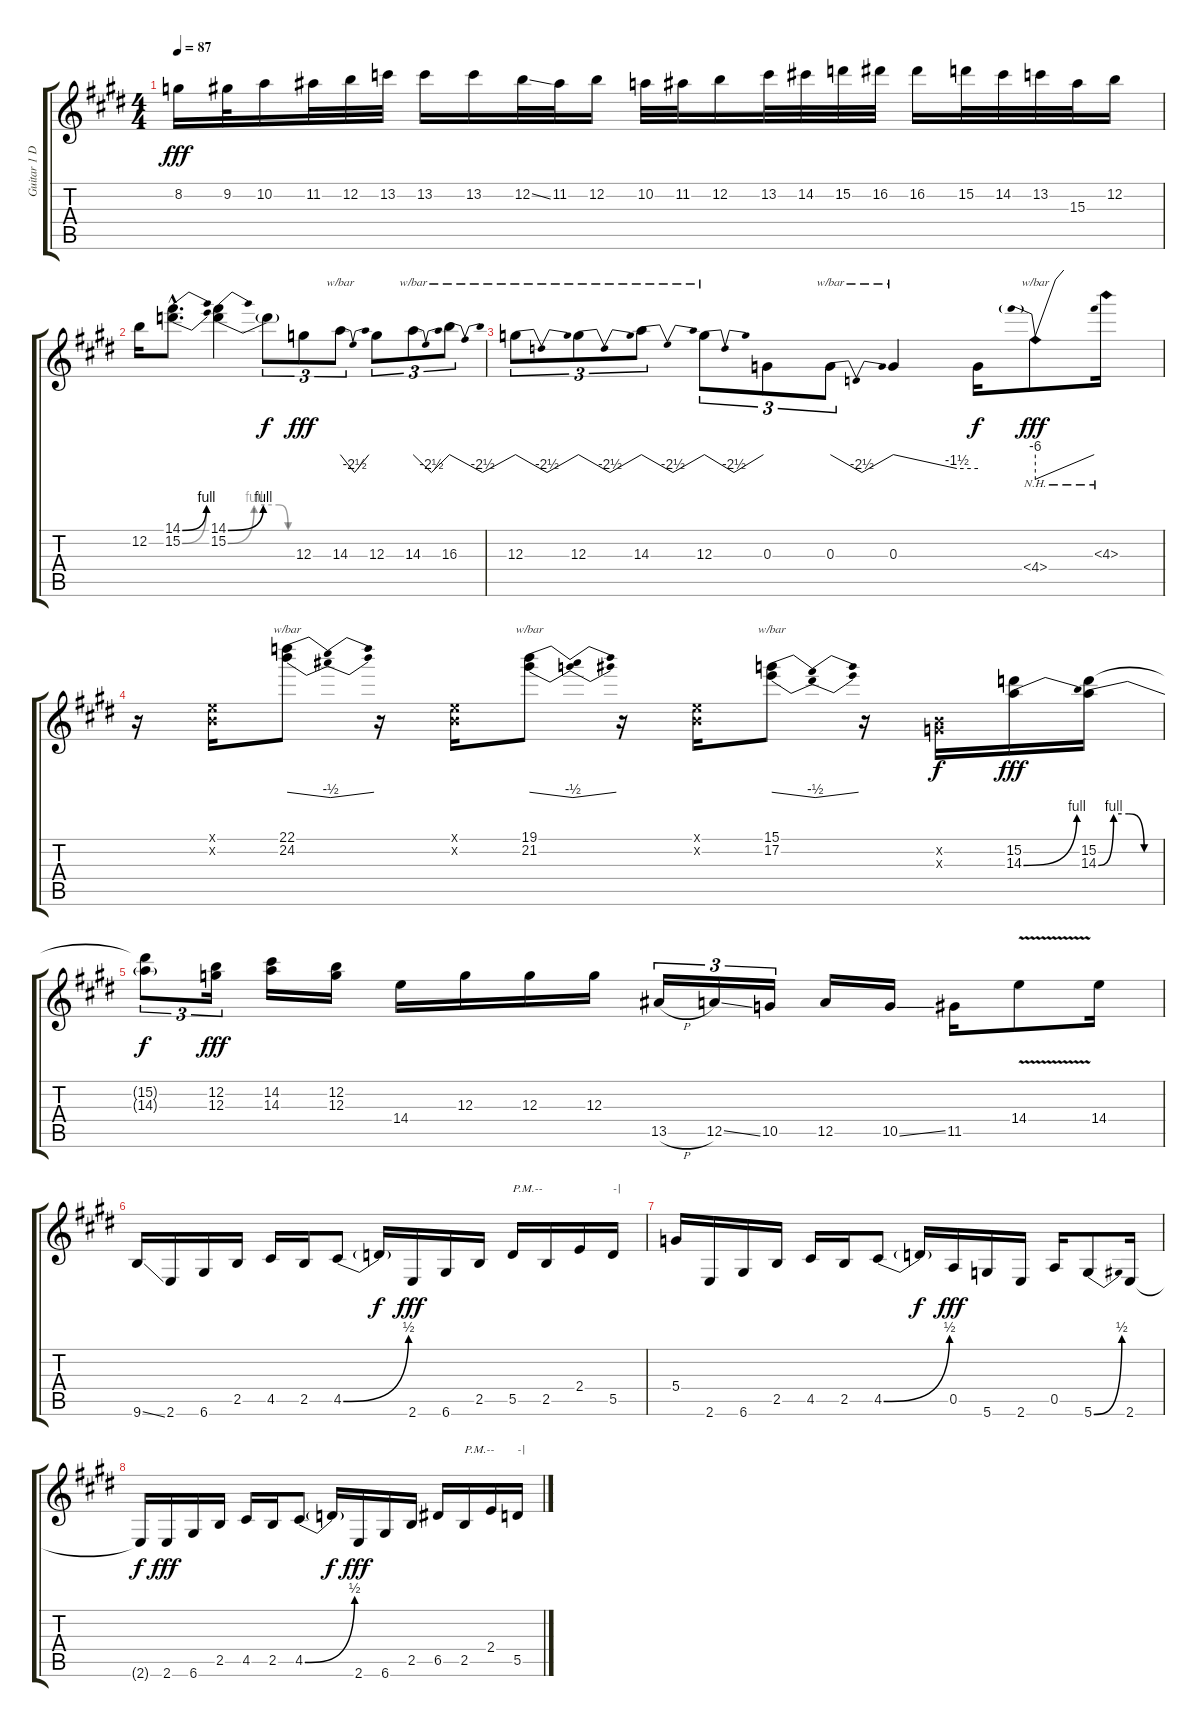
\track ("Guitar 1 Doubletrack" "Guitar 1 D") {instrument distortionguitar}
\staff {score tabs}
\tuning (E4 B3 G3 D3 A2 D2) {hide}
\ts (4 4)
\tempo 87
\clef g2
\ks e
8.2.16{dy fff} 9.2.32 10.2.16 11.2.32 12.2.32 13.2.32 13.2.16 13.2.16 12.2{ss}.32 11.2.32 12.2.16 10.2.32 11.2.32 12.2.16 13.2.32 14.2.32 15.2.32 16.2.32 16.2.16 15.2.32 14.2.32 13.2.32 15.3.32 12.2.16 |
12.2.16 (14.1{be (bend 0 0 60 4) hac} 15.2{be (bend 0 0 60 4) hac}).8{d} (14.1{be (bend 0 0 60 4)} 15.2{be (custom 0 0 23 4 45 4 53 0 60 0)}).4 15.2{t}.8{tu (3 2) dy f} 12.3.8{tu (3 2) dy fff} 14.3.8{tu (3 2) tbe (dip default 0 0 30 -10 60 0)} 12.3.8{tu (3 2)} 14.3.8{tu (3 2) tbe (dip default 0 0 30 -10 60 0)} 16.3.8{tu (3 2) tbe (dip default 0 0 30 -10 60 0)} |
12.3.8{tu (3 2) tbe (dip default 0 0 30 -10 60 0)} 12.3.8{tu (3 2) tbe (dip default 0 0 30 -10 60 0)} 14.3.8{tu (3 2) tbe (dip default 0 0 30 -10 60 0)} 12.3.8{tu (3 2) tbe (dip default 0 0 30 -10 60 0)} 0.3.8{tu (3 2)} 0.3.8{tu (3 2) tbe (dip default 0 0 30 -10 60 0)} 0.3.4{tbe (custom default 0 0 45 -6 60 -6)} 0.3{t}.16{dy f} 4.4{nh}.8{tbe (predivedive default 0 -24 60 0) dy fff} 4.3{nh}.16 |
r.16 (0.1{x} 0.2{x}).16 (22.1 24.2).8{tbe (dip default 0 0 30 -2 60 0)} r.16 (0.1{x} 0.2{x}).16 (19.1 21.2).8{tbe (dip default 0 0 30 -2 60 0)} r.16 (0.1{x} 0.2{x}).16 (15.1 17.2).8{tbe (dip default 0 0 30 -2 60 0)} r.16 (0.2{x} 0.3{x}).16{dy f} (15.2 14.3{be (bend 0 0 60 4)}).16{dy fff} (15.2 14.3{be (custom 0 0 15 4 30 4 45 0 60 0)}).16 |
(15.2{t} 14.3{t}).8{tu (3 2) dy f} (12.2 12.3).16{tu (3 2) dy fff} (14.2 14.3).16 (12.2 12.3).16 14.4.16 12.3.16 12.3.16 12.3.16 13.5{h}.16{tu (3 2)} 12.5{ss}.16{tu (3 2)} 10.5.16{tu (3 2)} 12.5.16 10.5{ss}.16 11.5.16 14.4{v}.8 14.4.16 |
9.6{ss}.16 2.6.16 6.6.16 2.5.16 4.5.16 2.5.16 4.5{be (bend 0 0 60 2)}.8 4.5{t}.16{dy f} 2.6.16{dy fff} 6.6.16 2.5.16 5.5.16{txt "P.M.--" instrument electricguitarmuted} 2.5.16 2.4.16 5.5.16{txt "-|"} |
5.4.16{instrument distortionguitar} 2.6.16 6.6.16 2.5.16 4.5.16 2.5.16 4.5{be (bend 0 0 60 2)}.8 4.5{t}.16{dy f} 0.5.16{dy fff} 5.6.16 2.6.16 0.5.16 5.6{be (bend 0 0 60 2)}.8 2.6.16 |
2.6{t}.16{dy f} 2.6.16{dy fff} 6.6.16 2.5.16 4.5.16 2.5.16 4.5{be (bend 0 0 60 2)}.8 4.5{t}.16{dy f} 2.6.16{dy fff} 6.6.16 2.5.16 6.5.16 2.5.16{txt "P.M.--" instrument electricguitarmuted} 2.4.16 5.5.16{txt "-|"}
